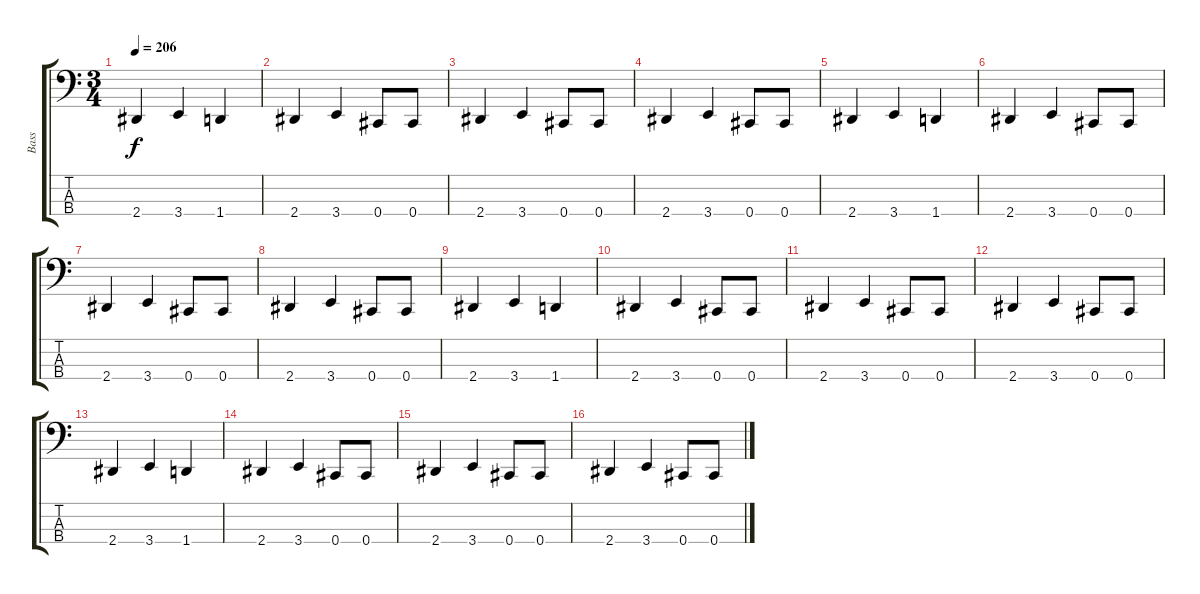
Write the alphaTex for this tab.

\track ("Bass " "Bass ") {instrument electricbasspick}
\staff {score tabs}
\tuning (E2 B1 Gb1 Db1) {hide}
\ts (3 4)
\tempo 206
\clef f4
\ks c
2.4.4{dy f} 3.4.4 1.4.4 |
2.4.4 3.4.4 0.4.8 0.4.8 |
2.4.4 3.4.4 0.4.8 0.4.8 |
2.4.4 3.4.4 0.4.8 0.4.8 |
2.4.4 3.4.4 1.4.4 |
2.4.4 3.4.4 0.4.8 0.4.8 |
2.4.4 3.4.4 0.4.8 0.4.8 |
2.4.4 3.4.4 0.4.8 0.4.8 |
2.4.4 3.4.4 1.4.4 |
2.4.4 3.4.4 0.4.8 0.4.8 |
2.4.4 3.4.4 0.4.8 0.4.8 |
2.4.4 3.4.4 0.4.8 0.4.8 |
2.4.4 3.4.4 1.4.4 |
2.4.4 3.4.4 0.4.8 0.4.8 |
2.4.4 3.4.4 0.4.8 0.4.8 |
2.4.4 3.4.4 0.4.8 0.4.8
